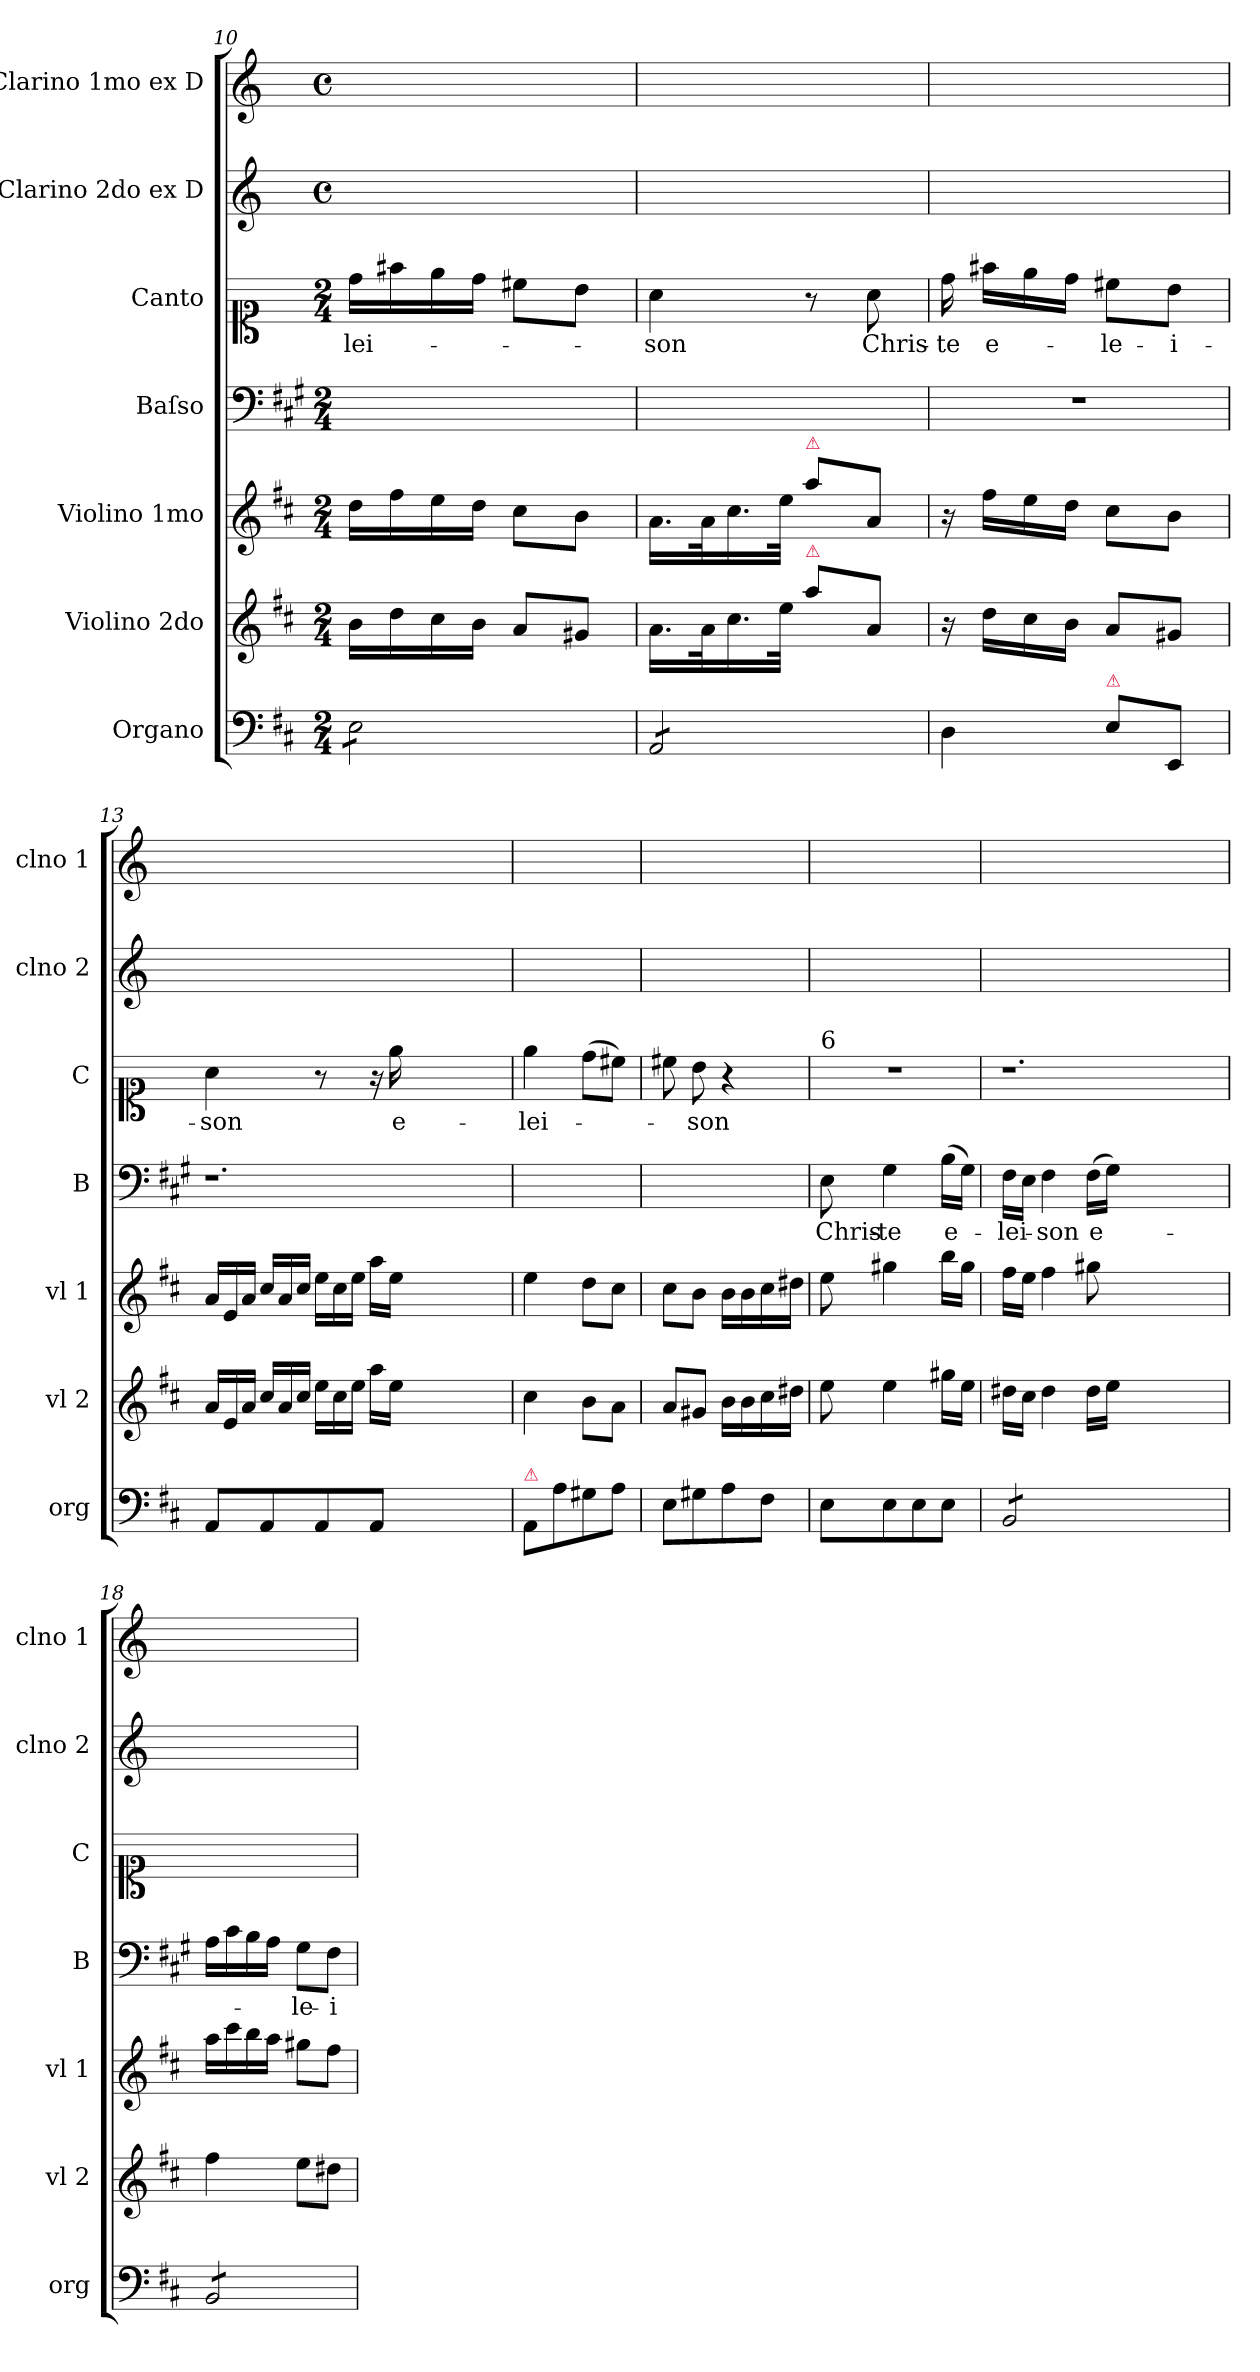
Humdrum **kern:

**kern	**kern	**dynam	**kern	**dynam	**kern	**text	**kern	**text	**kern	**kern
*part7	*part6	*part6	*part5	*part5	*part4	*part4	*part3	*part3	*part2	*part1
*staff7	*staff6	*staff6	*staff5	*staff5	*staff4	*staff4	*staff3	*staff3	*staff2	*staff1
*I"Organo	*I"Violino 2do	*	*I"Violino 1mo	*	*I"Baſso	*	*I"Canto	*	*I"Clarino 2do ex D	*I"Clarino 1mo ex D
*I'org	*I'vl 2	*	*I'vl 1	*	*I'B	*	*I'C	*	*I'clno 2	*I'clno 1
*clefF4	*clefG2	*	*clefG2	*	*clefF4	*	*clefC1	*	*clefG2	*clefG2
*	*	*	*	*	*	*	*	*	*ITrd-1c-2	*ITrd-1c-2
*k[f#c#]	*k[f#c#]	*	*k[f#c#]	*	*k[f#c#g#]	*	*	*	*k[f#c#]	*k[f#c#]
*M2/4	*M2/4	*	*M2/4	*	*M2/4	*	*M2/4	*	*M4/4	*M4/4
*	*	*	*	*	*	*	*	*	*met(c)	*met(c)
=10	=10	=10	=10	=10	=10	=10	=10	=10	=10	=10
*tremolo	*	*	*	*	*	*	*	*	*	*
8E\L	16b\LL	.	16dd\LL	.	2ryy	.	16dd\LL	-lei-	2ryy	2ryy
.	16dd\	.	16ff#\	.	.	.	16ff#\	.	.	.
8E\	16cc#\	.	16ee\	.	.	.	16ee\	.	.	.
.	16b\JJ	.	16dd\JJ	.	.	.	16dd\JJ	.	.	.
8E\	8a/L	.	8cc#\L	.	.	.	8cc#\L	.	.	.
8E\J	8g#/J	.	8b\J	.	.	.	8b\J	.	.	.
=11	=11	=11	=11	=11	=11	=11	=11	=11	=11	=11
8AA/L	16.a\LL	.	16.a\LL	.	2ryy	.	4a\	-son	2ryy	2ryy
.	32a\K	.	32a\K	.	.	.	.	.	.	.
8AA/	16.cc#\	.	16.cc#\	.	.	.	.	.	.	.
.	32ee\JJk	.	32ee\JJk	.	.	.	.	.	.	.
!	!	!	!LO:TX:a:color=crimson:t=⚠	!	!	!	!	!	!	!
!	!LO:TX:a:color=crimson:t=⚠	!	!	!	!	!	!	!	!	!
8AA/	8aa\L	.	8aa\L	.	.	.	8r	.	.	.
8AA/J	8a/J	.	8a/J	.	.	.	8a\	Chris-	.	.
*Xtremolo	*	*	*	*	*	*	*	*	*	*
=12	=12	=12	=12	=12	=12	=12	=12	=12	=12	=12
4D\	16r	.	16r	.	2r	.	16dd\	-te	2ryy	2ryy
.	16dd\LL	.	16ff#\LL	.	.	.	16ff#\LL	e-	.	.
.	16cc#\	.	16ee\	.	.	.	16ee\	.	.	.
.	16b\JJ	.	16dd\JJ	.	.	.	16dd\JJ	.	.	.
!LO:TX:a:color=crimson:t=⚠	!	!	!	!	!	!	!	!	!	!
8E\L	8a/L	.	8cc#\L	.	.	.	8cc#\L	-le-	.	.
!	!	!	!	!LO:DY:b	!	!	!	!	!	!
8EE/J	8g#/J	.	8b\J	for	.	.	8b\J	-i-	.	.
=13	=13	=13	=13	=13	=13	=13	=13	=13	=13	=13
*	*Xtuplet	*	*Xtuplet	*	*	*	*	*	*	*
!	!	!LO:DY:rj	!	!	!	!	!	!	!	!
8AA/L	24a/LL	for	24a/LL	.	1.r	.	4a\	-son	2ryy	2ryy
.	24e/	.	24e/	.	.	.	.	.	.	.
.	24a/JJ	.	24a/JJ	.	.	.	.	.	.	.
8AA/	24cc#/LL	.	24cc#/LL	.	.	.	.	.	.	.
.	24a/	.	24a/	.	.	.	.	.	.	.
.	24cc#/JJ	.	24cc#/JJ	.	.	.	.	.	.	.
8AA/	24ee\LL	.	24ee\LL	.	.	.	8r	.	.	.
.	24cc#\	.	24cc#\	.	.	.	.	.	.	.
.	24ee\JJ	.	24ee\JJ	.	.	.	.	.	.	.
8AA/J	16aa\LL	.	16aa\LL	.	.	.	16r	.	.	.
.	16ee\JJ	.	16ee\JJ	.	.	.	16ee\	e-	.	.
1ryy	1ryy	.	1ryy	.	.	.	1ryy	.	1ryy	1ryy
=14	=14	=14	=14	=14	=14	=14	=14	=14	=14	=14
!LO:TX:a:color=crimson:t=⚠	!	!	!	!	!	!	!	!	!	!
8AA/L	4cc#\	pu	4ee\	.	2ryy	.	4ee\	-lei-	2ryy	2ryy
8A\	.	.	.	.	.	.	.	.	.	.
8G#\	8b\L	.	8dd\L	.	.	.	(8dd\L	.	.	.
8A\J	8a\J	.	8cc#\J	.	.	.	8cc#\J)	.	.	.
=15	=15	=15	=15	=15	=15	=15	=15	=15	=15	=15
8E\L	8a/L	.	8cc#\L	.	2ryy	.	8cc#\	.	2ryy	2ryy
8G#\	8g#/J	.	8b\J	.	.	.	8b\	-son	.	.
8A\	16b\LL	.	16b\LL	.	.	.	4r	.	.	.
.	16b\	.	16b\	.	.	.	.	.	.	.
8F#\J	16cc#\	.	16cc#\	.	.	.	.	.	.	.
.	16dd#X\JJ	.	16dd#X\JJ	.	.	.	.	.	.	.
=16	=16	=16	=16	=16	=16	=16	=16	=16	=16	=16
!	!	!	!	!	!	!	!LO:TX:a:t=6	!	!	!
8E\L	8ee\	.	8ee\	.	8E\	Chris-	2r	.	2ryy	2ryy
8E\	4ee\	.	4gg#\	.	4G#\	-te	.	.	.	.
8E\	.	.	.	.	.	.	.	.	.	.
8E\J	16gg#X\LL	.	16bb\LL	.	(16B\LL	e-	.	.	.	.
.	16ee\JJ	.	16gg#\JJ	.	16G#\JJ)	.	.	.	.	.
=17	=17	=17	=17	=17	=17	=17	=17	=17	=17	=17
*tremolo	*	*	*	*	*	*	*	*	*	*
8BB/L	16dd#X\LL	.	16ff#\LL	.	16F#\LL	-lei-	1.r	.	2ryy	2ryy
.	16cc#\JJ	.	16ee\JJ	.	16E\JJ	.	.	.	.	.
8BB/	4dd#\	.	4ff#\	.	4F#\	-son	.	.	.	.
8BB/	.	.	.	.	.	.	.	.	.	.
8BB/J	16dd#\LL	.	8gg#\	.	(16F#\LL	e-	.	.	.	.
.	16ee\JJ	.	.	.	16G#\JJ)	.	.	.	.	.
1ryy	1ryy	.	1ryy	.	1ryy	.	.	.	1ryy	1ryy
=18	=18	=18	=18	=18	=18	=18	=18	=18	=18	=18
8BB/L	4ff#\	.	16aa\LL	.	16A\LL	.	2ryy	.	2ryy	2ryy
.	.	.	16ccc#\	.	16c#\	.	.	.	.	.
8BB/	.	.	16bb\	.	16B\	.	.	.	.	.
.	.	.	16aa\JJ	.	16A\JJ	.	.	.	.	.
8BB/	8ee\L	.	8gg#\L	.	8G#\L	-le-	.	.	.	.
8BB/J	8dd#X\J	.	8ff#\J	.	8F#\J	-i-	.	.	.	.
*Xtremolo	*	*	*	*	*	*	*	*	*	*
=	=	=	=	=	=	=	=	=	=	=
*-	*-	*-	*-	*-	*-	*-	*-	*-	*-	*-
